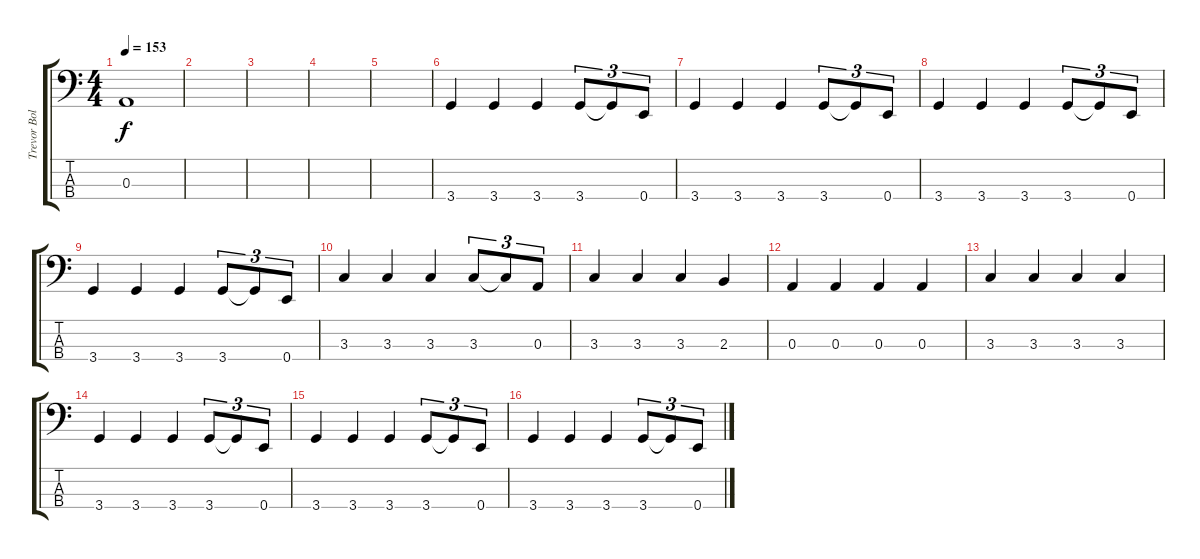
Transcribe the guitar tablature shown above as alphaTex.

\track ("Trevor Bolder - Bass" "Trevor Bol") {instrument electricbassfinger}
\staff {score tabs}
\tuning (G2 D2 A1 E1) {hide}
\ts (4 4)
\tempo 153
\clef f4
\ks c
0.3{t}.1{dy f} |
|
|
|
|
3.4.4 3.4.4 3.4.4 3.4.8{tu (3 2)} 3.4{t}.8{tu (3 2)} 0.4.8{tu (3 2)} |
3.4.4 3.4.4 3.4.4 3.4.8{tu (3 2)} 3.4{t}.8{tu (3 2)} 0.4.8{tu (3 2)} |
3.4.4 3.4.4 3.4.4 3.4.8{tu (3 2)} 3.4{t}.8{tu (3 2)} 0.4.8{tu (3 2)} |
3.4.4 3.4.4 3.4.4 3.4.8{tu (3 2)} 3.4{t}.8{tu (3 2)} 0.4.8{tu (3 2)} |
3.3.4 3.3.4 3.3.4 3.3.8{tu (3 2)} 3.3{t}.8{tu (3 2)} 0.3.8{tu (3 2)} |
3.3.4 3.3.4 3.3.4 2.3.4 |
0.3.4 0.3.4 0.3.4 0.3.4 |
3.3.4 3.3.4 3.3.4 3.3.4 |
3.4.4 3.4.4 3.4.4 3.4.8{tu (3 2)} 3.4{t}.8{tu (3 2)} 0.4.8{tu (3 2)} |
3.4.4 3.4.4 3.4.4 3.4.8{tu (3 2)} 3.4{t}.8{tu (3 2)} 0.4.8{tu (3 2)} |
3.4.4 3.4.4 3.4.4 3.4.8{tu (3 2)} 3.4{t}.8{tu (3 2)} 0.4.8{tu (3 2)}
